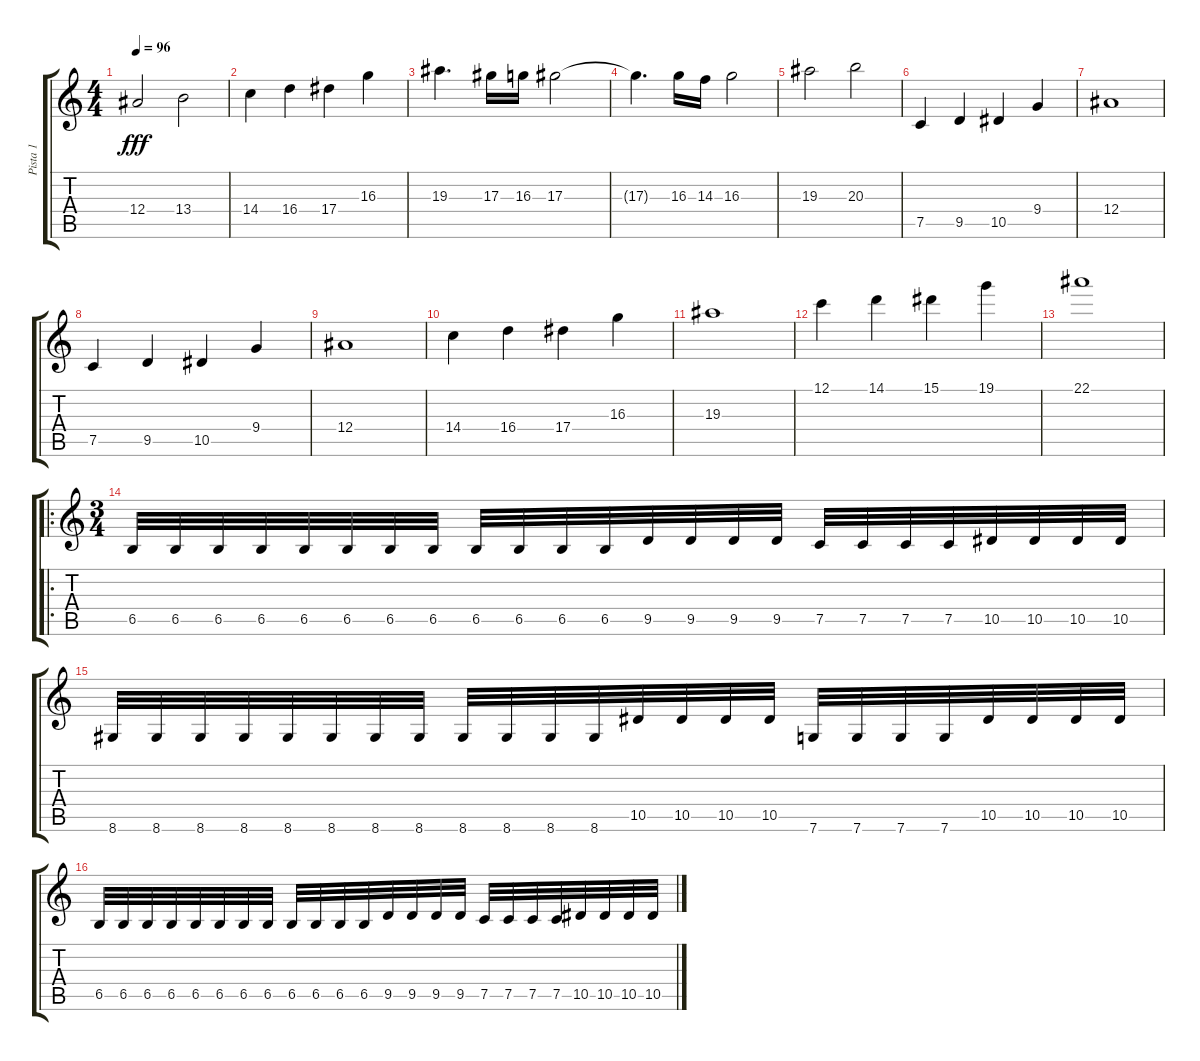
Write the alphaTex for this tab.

\track ("Pista 1" "Pista 1") {instrument distortionguitar}
\staff {score tabs}
\tuning (C4 G3 Eb3 Bb2 F2 C2) {hide}
\ts (4 4)
\tempo 96
\clef g2
\ks c
12.4.2{dy fff} 13.4.2 |
14.4.4 16.4.4 17.4.4 16.3.4 |
19.3.4{d} 17.3.16 16.3.16 17.3.2 |
17.3{t}.4{d} 16.3.16 14.3.16 16.3.2 |
19.3.2 20.3.2 |
7.5.4 9.5.4 10.5.4 9.4.4 |
12.4.1 |
7.5.4 9.5.4 10.5.4 9.4.4 |
12.4.1 |
14.4.4 16.4.4 17.4.4 16.3.4 |
19.3.1 |
12.1.4 14.1.4 15.1.4 19.1.4 |
22.1.1 |
\ro
\ts (3 4)
6.5.32 6.5.32 6.5.32 6.5.32 6.5.32 6.5.32 6.5.32 6.5.32 6.5.32 6.5.32 6.5.32 6.5.32 9.5.32 9.5.32 9.5.32 9.5.32 7.5.32 7.5.32 7.5.32 7.5.32 10.5.32 10.5.32 10.5.32 10.5.32 |
8.6.32 8.6.32 8.6.32 8.6.32 8.6.32 8.6.32 8.6.32 8.6.32 8.6.32 8.6.32 8.6.32 8.6.32 10.5.32 10.5.32 10.5.32 10.5.32 7.6.32 7.6.32 7.6.32 7.6.32 10.5.32 10.5.32 10.5.32 10.5.32 |
6.5.32 6.5.32 6.5.32 6.5.32 6.5.32 6.5.32 6.5.32 6.5.32 6.5.32 6.5.32 6.5.32 6.5.32 9.5.32 9.5.32 9.5.32 9.5.32 7.5.32 7.5.32 7.5.32 7.5.32 10.5.32 10.5.32 10.5.32 10.5.32
